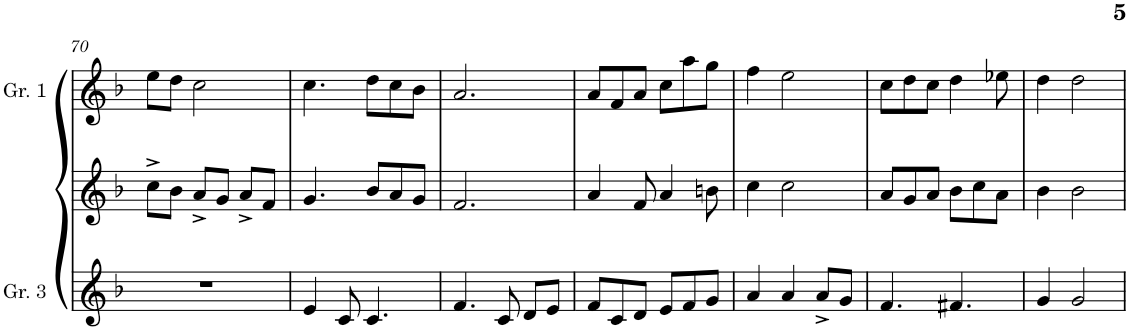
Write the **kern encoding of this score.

**kern	**kern	**kern
*part3	*part2	*part1
*staff3	*staff2	*staff1
*I"Gralla 3 (baixa)	*I"Gralla 2	*I"Gralla 1
*I'Gr. 3	*	*I'Gr. 1
!!LO:PB:g=z
*clefG2	*clefG2	*clefG2
*k[b-]	*k[b-]	*k[b-]
*F:	*F:	*F:
*M6/8	*M6/8	*M6/8
=70	=70	=70
2.r	8cc^\L	8ee\L
.	8b-\J	8dd\J
.	8a^/L	2cc\
.	8g/J	.
.	8a^/L	.
.	8f/J	.
=71	=71	=71
4e/	4.g/	4.cc\
8c/	.	.
4.c/	8b-/L	8dd\L
.	8a/	8cc\
.	8g/J	8b-\J
=72	=72	=72
4.f/	2.f/	2.a/
8c/	.	.
8d/L	.	.
8e/J	.	.
=73	=73	=73
8f/L	4a/	8a/L
8c/	.	8f/
8d/J	8f/	8a/J
8e/L	4a/	8cc\L
8f/	.	8aa\
8g/J	8bn\	8gg\J
=74	=74	=74
4a/	4cc\	4ff\
4a/	2cc\	2ee\
8a^/L	.	.
8g/J	.	.
=75	=75	=75
4.f/	8a/L	8cc\L
.	8g/	8dd\
.	8a/J	8cc\J
4.f#X/	8b-\L	4dd\
.	8cc\	.
.	8a\J	8ee-X\
=76	=76	=76
4g/	4b-\	4dd\
2g/	2b-\	2dd\
=	=	=
*-	*-	*-
